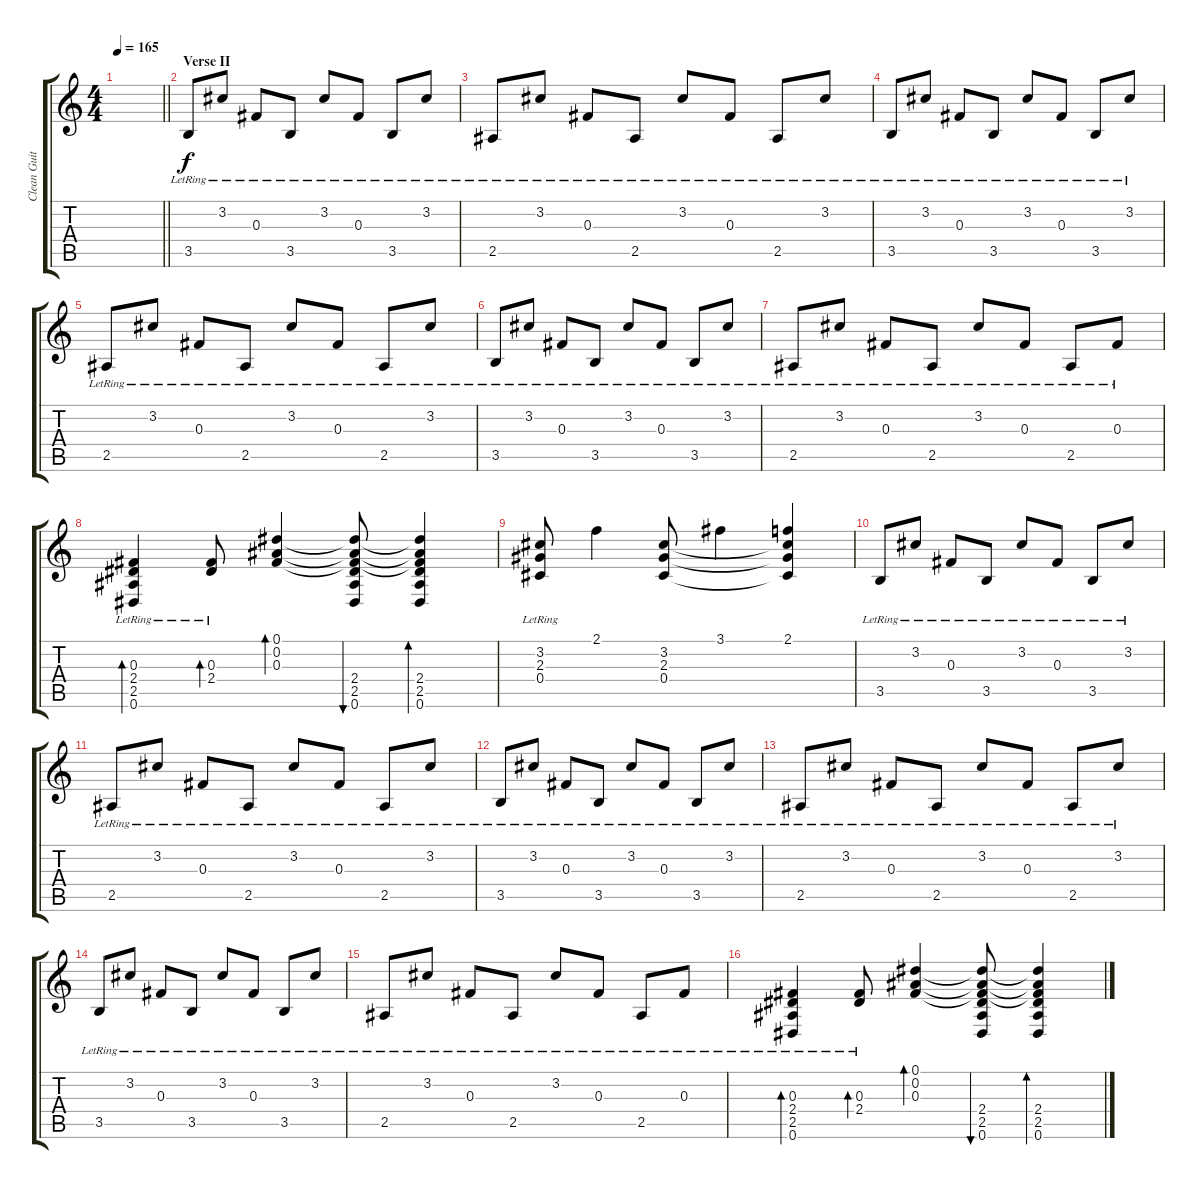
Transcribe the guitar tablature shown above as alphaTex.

\track ("Clean Guitar" "Clean Guit") {instrument electricguitarjazz}
\staff {score tabs}
\tuning (Eb4 Bb3 Gb3 Db3 Ab2 Eb2) {hide}
\ts (4 4)
\tempo 165
\clef g2
\barLineRight lightlight
\ks c
|
\section ("" "Verse II")
3.5{lr}.8 3.2{lr}.8 0.3{lr}.8 3.5{lr}.8 3.2{lr}.8 0.3{lr}.8 3.5{lr}.8 3.2{lr}.8 |
2.5{lr}.8 3.2{lr}.8 0.3{lr}.8 2.5{lr}.8 3.2{lr}.8 0.3{lr}.8 2.5{lr}.8 3.2{lr}.8 |
3.5{lr}.8 3.2{lr}.8 0.3{lr}.8 3.5{lr}.8 3.2{lr}.8 0.3{lr}.8 3.5{lr}.8 3.2{lr}.8 |
2.5{lr}.8 3.2{lr}.8 0.3{lr}.8 2.5{lr}.8 3.2{lr}.8 0.3{lr}.8 2.5{lr}.8 3.2{lr}.8 |
3.5{lr}.8 3.2{lr}.8 0.3{lr}.8 3.5{lr}.8 3.2{lr}.8 0.3{lr}.8 3.5{lr}.8 3.2{lr}.8 |
2.5{lr}.8 3.2{lr}.8 0.3{lr}.8 2.5{lr}.8 3.2{lr}.8 0.3{lr}.8 2.5{lr}.8 0.3{lr}.8 |
(0.3{lr} 2.4 2.5{lr} 0.6{lr}).4{bd 60} (0.3 2.4{lr}).8{bd 120} (0.1 0.2 0.3).4{bd 60} (0.1{t} 0.2{t} 0.3{t} 2.4 2.5 0.6).8{bu 60} (0.1{t} 0.2{t} 0.3{t} 2.4 2.5 0.6).4{bd 60} |
(3.2{lr} 2.3{lr} 0.4{lr}).8 2.1.4 (3.2 2.3 0.4).8 3.1.4 (2.1 3.2{t} 2.3{t} 0.4{t}).4 |
3.5{lr}.8 3.2{lr}.8 0.3{lr}.8 3.5{lr}.8 3.2{lr}.8 0.3{lr}.8 3.5{lr}.8 3.2{lr}.8 |
2.5{lr}.8 3.2{lr}.8 0.3{lr}.8 2.5{lr}.8 3.2{lr}.8 0.3{lr}.8 2.5{lr}.8 3.2{lr}.8 |
3.5{lr}.8 3.2{lr}.8 0.3{lr}.8 3.5{lr}.8 3.2{lr}.8 0.3{lr}.8 3.5{lr}.8 3.2{lr}.8 |
2.5{lr}.8 3.2{lr}.8 0.3{lr}.8 2.5{lr}.8 3.2{lr}.8 0.3{lr}.8 2.5{lr}.8 3.2{lr}.8 |
3.5{lr}.8 3.2{lr}.8 0.3{lr}.8 3.5{lr}.8 3.2{lr}.8 0.3{lr}.8 3.5{lr}.8 3.2{lr}.8 |
2.5{lr}.8 3.2{lr}.8 0.3{lr}.8 2.5{lr}.8 3.2{lr}.8 0.3{lr}.8 2.5{lr}.8 0.3{lr}.8 |
(0.3{lr} 2.4 2.5{lr} 0.6{lr}).4{bd 60} (0.3 2.4{lr}).8{bd 120} (0.1 0.2 0.3).4{bd 60} (0.1{t} 0.2{t} 0.3{t} 2.4 2.5 0.6).8{bu 60} (0.1{t} 0.2{t} 0.3{t} 2.4 2.5 0.6).4{bd 60}
